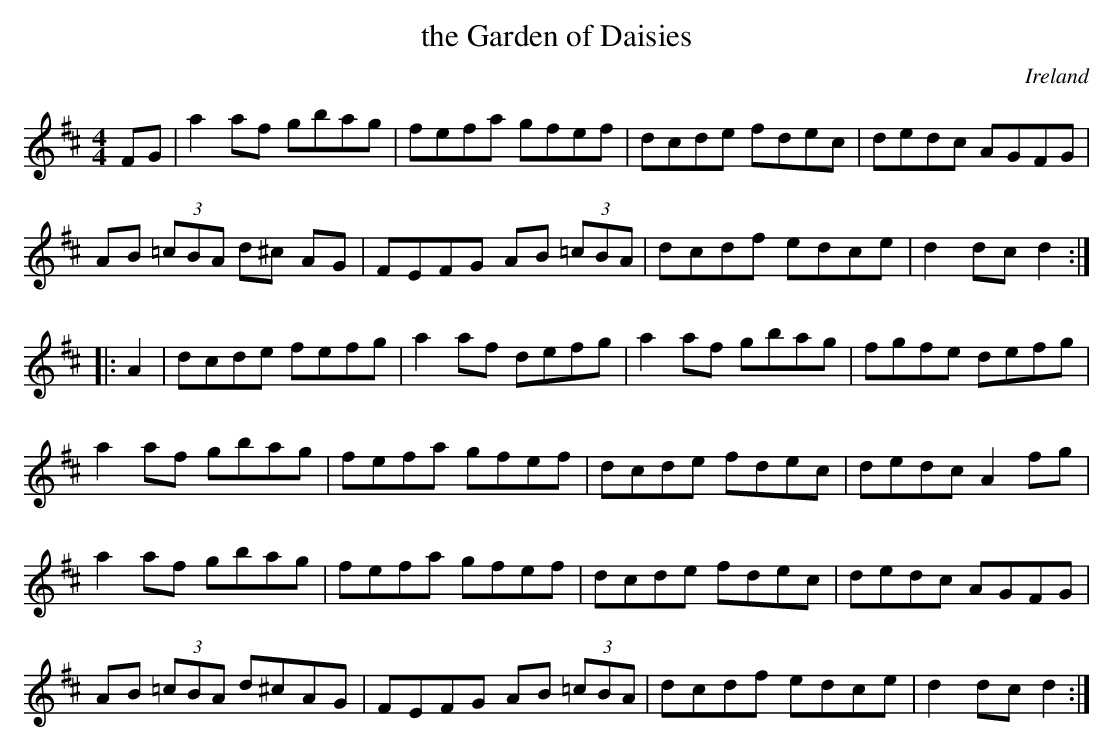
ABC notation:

X:1
T:the Garden of Daisies
M:4/4
O:Ireland
K:D major
FG|\
a2af gbag|fefa gfef|dcde fdec|dedc AGFG|
AB (3=cBA d^c AG|FEFG AB (3=cBA|\
dcdf edce|d2dc d2::
A2|\
dcde fefg|a2af defg|a2af gbag|fgfe defg|
a2af gbag|fefa gfef|dcde fdec|dedc A2fg|
a2af gbag|fefa gfef|dcde fdec|dedc AGFG|
AB (3=cBA d^cAG|FEFG AB (3=cBA|\
dcdf edce|d2dc d2:|
